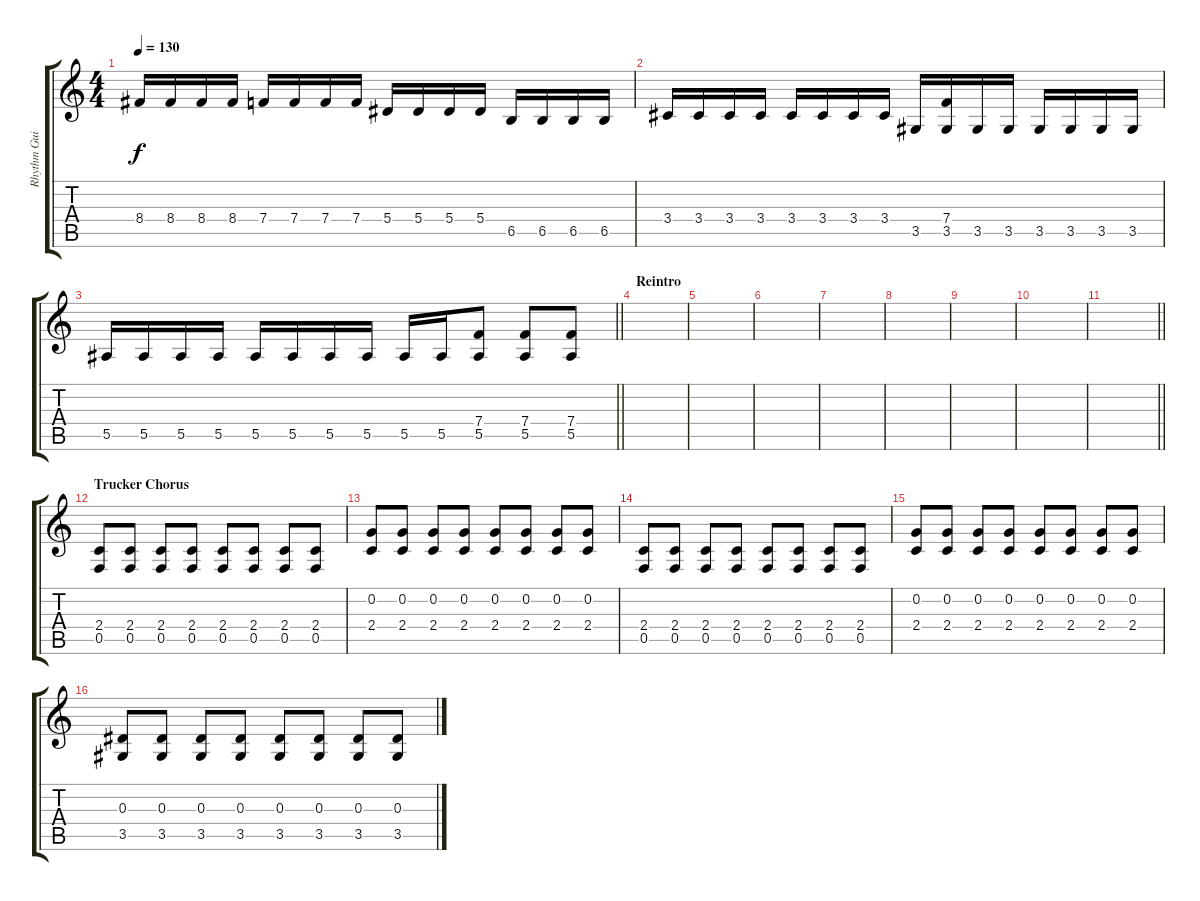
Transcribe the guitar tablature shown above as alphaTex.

\track ("Rhythm Guitar" "Rhythm Gui") {instrument distortionguitar}
\staff {score tabs}
\tuning (C4 G3 Eb3 Bb2 F2 C2) {hide}
\ts (4 4)
\tempo 130
\clef g2
\ks c
8.4.16{dy f} 8.4.16 8.4.16 8.4.16 7.4.16 7.4.16 7.4.16 7.4.16 5.4.16 5.4.16 5.4.16 5.4.16 6.5.16 6.5.16 6.5.16 6.5.16 |
3.4.16 3.4.16 3.4.16 3.4.16 3.4.16 3.4.16 3.4.16 3.4.16 3.5.16 (7.4 3.5).16 3.5.16 3.5.16 3.5.16 3.5.16 3.5.16 3.5.16 |
\barLineRight lightlight
5.5.16 5.5.16 5.5.16 5.5.16 5.5.16 5.5.16 5.5.16 5.5.16 5.5.16 5.5.16 (7.4 5.5).8 (7.4 5.5).8 (7.4 5.5).8 |
\section ("" "Reintro")
|
|
|
|
|
|
|
\barLineRight lightlight
|
\section ("" "Trucker Chorus")
(2.4 0.5).8 (2.4 0.5).8 (2.4 0.5).8 (2.4 0.5).8 (2.4 0.5).8 (2.4 0.5).8 (2.4 0.5).8 (2.4 0.5).8 |
(0.2 2.4).8 (0.2 2.4).8 (0.2 2.4).8 (0.2 2.4).8 (0.2 2.4).8 (0.2 2.4).8 (0.2 2.4).8 (0.2 2.4).8 |
(2.4 0.5).8 (2.4 0.5).8 (2.4 0.5).8 (2.4 0.5).8 (2.4 0.5).8 (2.4 0.5).8 (2.4 0.5).8 (2.4 0.5).8 |
(0.2 2.4).8 (0.2 2.4).8 (0.2 2.4).8 (0.2 2.4).8 (0.2 2.4).8 (0.2 2.4).8 (0.2 2.4).8 (0.2 2.4).8 |
(0.3 3.5).8 (0.3 3.5).8 (0.3 3.5).8 (0.3 3.5).8 (0.3 3.5).8 (0.3 3.5).8 (0.3 3.5).8 (0.3 3.5).8
